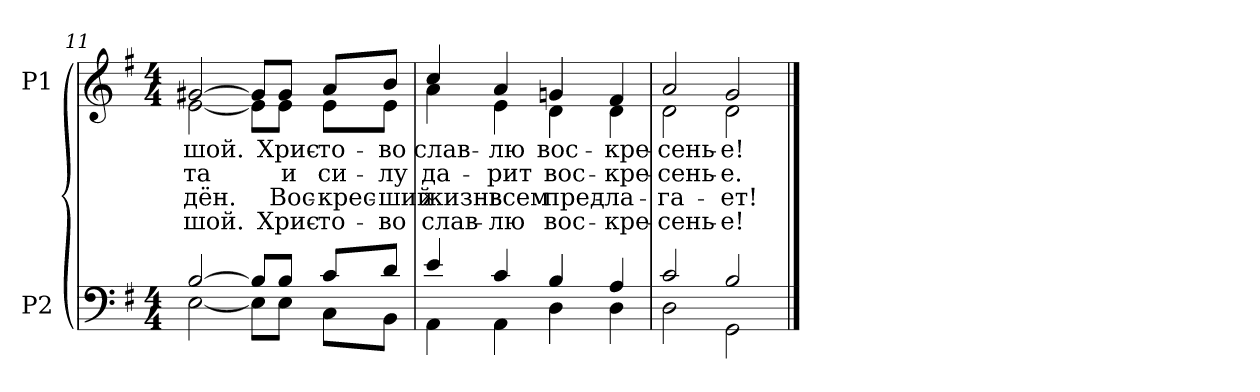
**kern	**kern	**text	**text	**text	**text
*part2	*part1	*part1	*part1	*part1	*part1
*staff2	*staff1	*staff1	*staff1	*staff1	*staff1
*I"P2	*I"P1	*	*	*	*
*clefF4	*clefG2	*	*	*	*
*k[f#]	*k[f#]	*	*	*	*
*G:	*G:	*	*	*	*
*M4/4	*M4/4	*	*	*	*
=11	=11	=11	=11	=11	=11
*^	*	*	*	*	*
!	!	!	!LO:LY:b:color=#000000	!LO:LY:b:color=#000000	!LO:LY:b:color=#000000	!LO:LY:b:color=#000000
*	*	*^	*	*	*	*
[>2Bi/	[<2Ei\	[>2g#Xi/	[<2ei\	-шой.	-та	-дён.	-шой.
8Bi/L]	8Ei\L]	8g#i/L]	8ei\L]	.	.	.	.
!	!	!	!	!LO:LY:b:color=#000000	!LO:LY:b:color=#000000	!LO:LY:b:color=#000000	!LO:LY:b:color=#000000
8Bi/J	8Ei\J	8g#i/J	8ei\J	Хрис-	и	Вос-	Хрис-
!	!	!	!	!LO:LY:b:color=#000000	!LO:LY:b:color=#000000	!LO:LY:b:color=#000000	!LO:LY:b:color=#000000
8ci/L	8Ci\L	8ai/L	8ei\L	-то-	си-	-крес-	-то-
!	!	!	!	!LO:LY:b:color=#000000	!LO:LY:b:color=#000000	!LO:LY:b:color=#000000	!LO:LY:b:color=#000000
8di/J	8BBi\J	8bi/J	8ei\J	-во	-лу	-ший	-во
=12	=12	=12	=12	=12	=12	=12	=12
!	!	!	!	!LO:LY:b:color=#000000	!LO:LY:b:color=#000000	!LO:LY:b:color=#000000	!LO:LY:b:color=#000000
4ei/	4AAi\	4cci/	4ai\	слав-	да-	жизнь	слав-
!	!	!	!	!LO:LY:b:color=#000000	!LO:LY:b:color=#000000	!LO:LY:b:color=#000000	!LO:LY:b:color=#000000
4ci/	4AAi\	4ai/	4ei\	-лю	-рит	всем	-лю
!	!	!	!	!LO:LY:b:color=#000000	!LO:LY:b:color=#000000	!LO:LY:b:color=#000000	!LO:LY:b:color=#000000
4Bi/	4Di\	4gni/	4di\	вос-	вос-	пред-	вос-
!	!	!	!	!LO:LY:b:color=#000000	!LO:LY:b:color=#000000	!LO:LY:b:color=#000000	!LO:LY:b:color=#000000
4Ai/	4Di\	4f#i/	4di\	-кре-	-кре-	-ла-	-кре-
=13	=13	=13	=13	=13	=13	=13	=13
!	!	!	!	!LO:LY:b:color=#000000	!LO:LY:b:color=#000000	!LO:LY:b:color=#000000	!LO:LY:b:color=#000000
2ci/	2Di\	2ai/	2di\	-сень-	-сень-	-га-	-сень-
!	!	!	!	!LO:LY:b:color=#000000	!LO:LY:b:color=#000000	!LO:LY:b:color=#000000	!LO:LY:b:color=#000000
2Bi/	2GGi\	2gi/	2di\	-е!	-е.	-ет!	-е!
*v	*v	*	*	*	*	*	*
*	*v	*v	*	*	*	*
==	==	==	==	==	==
*-	*-	*-	*-	*-	*-
